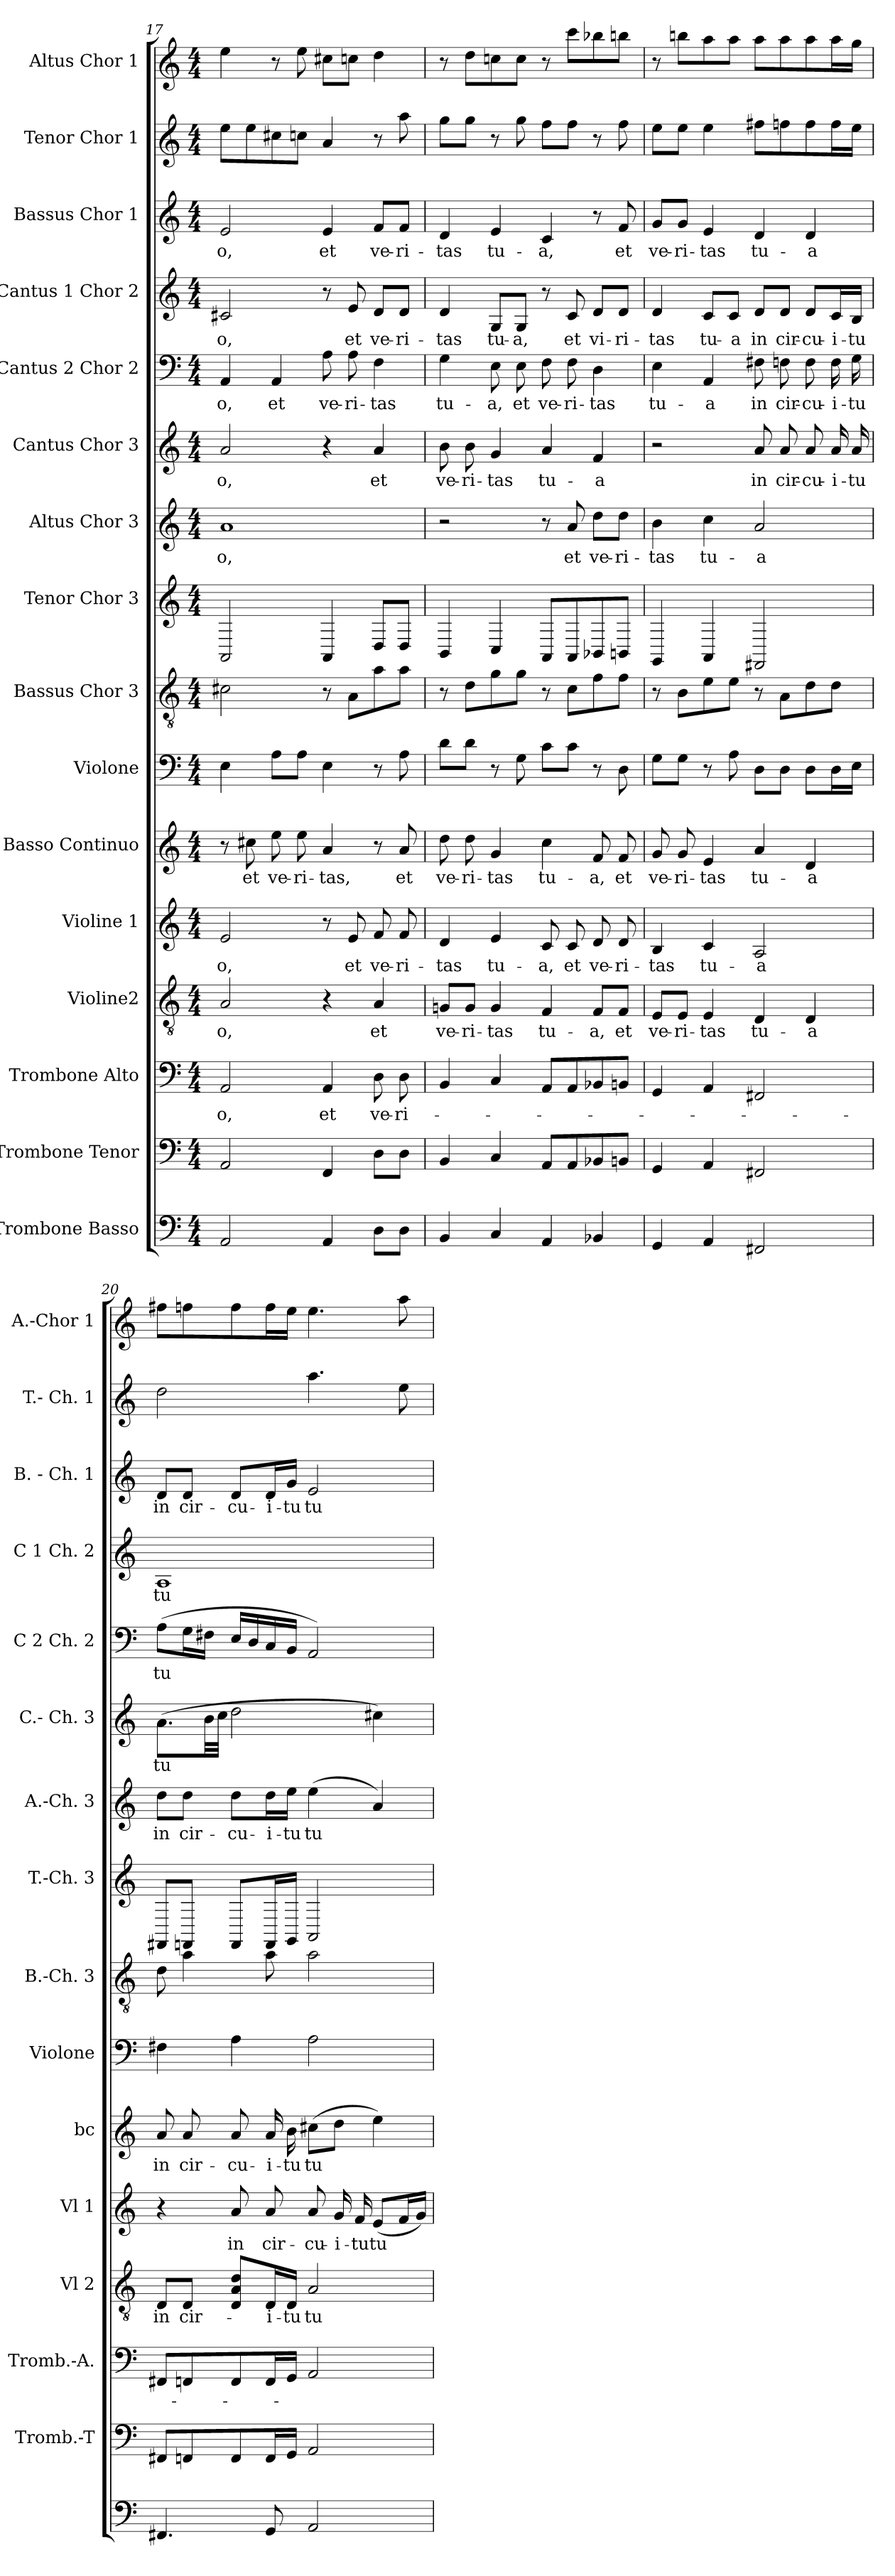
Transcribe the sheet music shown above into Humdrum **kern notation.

**kern	**kern	**kern	**text	**kern	**text	**kern	**text	**kern	**text	**kern	**kern	**kern	**kern	**text	**kern	**text	**kern	**text	**kern	**text	**kern	**text	**kern	**kern
*part16	*part15	*part14	*part14	*part13	*part13	*part12	*part12	*part11	*part11	*part10	*part9	*part8	*part7	*part7	*part6	*part6	*part5	*part5	*part4	*part4	*part3	*part3	*part2	*part1
*staff16	*staff15	*staff14	*staff14	*staff13	*staff13	*staff12	*staff12	*staff11	*staff11	*staff10	*staff9	*staff8	*staff7	*staff7	*staff6	*staff6	*staff5	*staff5	*staff4	*staff4	*staff3	*staff3	*staff2	*staff1
*I"Trombone Basso	*I"Trombone Tenor	*I"Trombone Alto	*	*I"Violine2	*	*I"Violine 1	*	*I"Basso Continuo	*	*I"Violone	*I"Bassus Chor 3	*I"Tenor Chor 3	*I"Altus Chor 3	*	*I"Cantus Chor 3	*	*I"Cantus 2 Chor 2	*	*I"Cantus 1 Chor 2	*	*I"Bassus Chor 1	*	*I"Tenor Chor 1	*I"Altus Chor 1
*	*I'Tromb.-T	*I'Tromb.-A.	*	*I'Vl 2	*	*I'Vl 1	*	*I'bc	*	*I'Violone	*I'B.-Ch. 3	*I'T.-Ch. 3	*I'A.-Ch. 3	*	*I'C.- Ch. 3	*	*I'C 2 Ch. 2	*	*I'C 1 Ch. 2	*	*I'B. - Ch. 1	*	*I'T.- Ch. 1	*I'A.-Chor 1
*clefF4	*clefF4	*clefF4	*	*clefGv2	*	*clefG2	*	*clefG2	*	*clefF4	*clefGv2	*clefG2	*clefG2	*	*clefG2	*	*clefF4	*	*clefG2	*	*clefG2	*	*clefG2	*clefG2
*k[]	*k[]	*k[]	*	*k[]	*	*k[]	*	*k[]	*	*k[]	*k[]	*k[]	*k[]	*	*k[]	*	*k[]	*	*k[]	*	*k[]	*	*k[]	*k[]
*C:	*C:	*C:	*	*C:	*	*C:	*	*C:	*	*C:	*C:	*C:	*C:	*	*C:	*	*C:	*	*C:	*	*C:	*	*C:	*C:
*M4/4	*M4/4	*M4/4	*	*M4/4	*	*M4/4	*	*M4/4	*	*M4/4	*M4/4	*M4/4	*M4/4	*	*M4/4	*	*M4/4	*	*M4/4	*	*M4/4	*	*M4/4	*M4/4
=17	=17	=17	=17	=17	=17	=17	=17	=17	=17	=17	=17	=17	=17	=17	=17	=17	=17	=17	=17	=17	=17	=17	=17	=17
2AA	2AA	2AA	o,	2A	o,	2e	o,	8r	.	4E	2c#X	2AA	1a	o,	2a	o,	4AA	o,	2c#X	o,	2e	o,	8eeL	4ee
.	.	.	.	.	.	.	.	8cc#X	et	.	.	.	.	.	.	.	.	.	.	.	.	.	8ee	.
.	.	.	.	.	.	.	.	8ee	ve-	8AL	.	.	.	.	.	.	4AA	et	.	.	.	.	8cc#X	8r
.	.	.	.	.	.	.	.	8ee	ri-	8AJ	.	.	.	.	.	.	.	.	.	.	.	.	8ccJ	8ee
4AA	4FF	4AA	et	4r	.	8r	.	4a	tas,	4E	8r	4AA	.	.	4r	.	8A	ve-	8r	.	4e	et	4a	8cc#XL
.	.	.	.	.	.	8e	et	.	.	.	8AL	.	.	.	.	.	8A	ri-	8e	et	.	.	.	8ccJ
8DL	8DL	8D	ve-	4A	et	8f	ve-	8r	.	8r	8a	8DL	.	.	4a	et	4F	tas	8d/L	ve-	8f/L	ve-	8r	4dd
8DJ	8DJ	8D	ri-	.	.	8f	ri-	8a	et	8A	8aJ	8DJ	.	.	.	.	.	.	8d/J	ri-	8f/J	ri-	8aa	.
!!LO:LB:g=z
=18	=18	=18	=18	=18	=18	=18	=18	=18	=18	=18	=18	=18	=18	=18	=18	=18	=18	=18	=18	=18	=18	=18	=18	=18
4BB	4BB	4BB	.	8Gn/L	ve-	4d	tas	8dd	ve-	8dL	8r	4BB	2r	.	8b	ve-	4G	tu-	4d	tas	4d	tas	8ggL	8r
.	.	.	.	8G/J	ri-	.	.	8dd	ri-	8dJ	8dL	.	.	.	8b	ri-	.	.	.	.	.	.	8ggJ	8ddL
4C	4C	4C	.	4G	tas	4e	tu-	4g	tas	8r	8g	4C	.	.	4g	tas	8E	a,	8G/L	tu-	4e	tu-	8r	8ccn
.	.	.	.	.	.	.	.	.	.	8G	8gJ	.	.	.	.	.	8E	et	8G/J	a,	.	.	8gg	8ccJ
4AA	8AAL	8AAL	.	4F	tu-	8c	a,	4cc	tu-	8cL	8r	8AAL	8r	.	4a	tu-	8F	ve-	8r	.	4c	a,	8ffL	8r
.	8AA	8AA	.	.	.	8c	et	.	.	8cJ	8cL	8AA	8a	et	.	.	8F	ri-	8c	et	.	.	8ffJ	8cccL
4BB-X	8BB-X	8BB-X	.	8F/L	a,	8d	ve-	8f	a,	8r	8f	8BB-X	8dd\L	ve-	4f	a	4D	tas	8d/L	vi-	8r	.	8r	8bb-X
.	8BBJ	8BBJ	.	8F/J	et	8d	ri-	8f	et	8D	8fJ	8BBJ	8dd\J	ri-	.	.	.	.	8d/J	ri-	8f	et	8ff	8bbJ
=19	=19	=19	=19	=19	=19	=19	=19	=19	=19	=19	=19	=19	=19	=19	=19	=19	=19	=19	=19	=19	=19	=19	=19	=19
4GG	4GG	4GG	.	8E/L	ve-	4B	tas	8g	ve-	8GL	8r	4GG	4b	tas	2r	.	4E	tu-	4d	tas	8g/L	ve-	8eeL	8r
.	.	.	.	8E/J	ri-	.	.	8g	ri-	8GJ	8BL	.	.	.	.	.	.	.	.	.	8g/J	ri-	8eeJ	8bbnL
4AA	4AA	4AA	.	4E	tas	4c	tu-	4e	tas	8r	8e	4AA	4cc	tu-	.	.	4AA	a	8c/L	tu-	4e	tas	4ee	8aa
.	.	.	.	.	.	.	.	.	.	8A	8eJ	.	.	.	.	.	.	.	8c/J	a	.	.	.	8aaJ
2FF#X	2FF#X	2FF#X	.	4D	tu-	2A	a	4a	tu-	8DL	8r	2FF#X	2a	a	8a	in	8F#X	in	8d/L	in	4d	tu-	8ff#XL	8aaL
.	.	.	.	.	.	.	.	.	.	8DJ	8AL	.	.	.	8a	cir-	8F	cir-	8d/J	cir-	.	.	8ff	8aa
.	.	.	.	4D	a	.	.	4d	a	8DL	8d	.	.	.	8a	cu-	8F	cu-	8d/L	cu-	4d	a	8ff	8aa
.	.	.	.	.	.	.	.	.	.	16DL	8dJ	.	.	.	16a	i-	16F	i-	16c/L	i-	.	.	16ffL	16aaL
.	.	.	.	.	.	.	.	.	.	16EJJ	.	.	.	.	16a	tu	16G	tu	16B/JJ	tu	.	.	16eeJJ	16ggJJ
=20	=20	=20	=20	=20	=20	=20	=20	=20	=20	=20	=20	=20	=20	=20	=20	=20	=20	=20	=20	=20	=20	=20	=20	=20
4.FF#X	8FF#XL	8FF#XL	.	8D/L	in	4r	.	8a	in	4F#X	8d	8FF#XL	8dd\L	in	(>8.aL	tu	(>8AL	tu	1A	tu-	8d/L	in	2dd	8ff#XL
.	8FF	8FF	.	8D/J	cir-	.	.	8a	cir-	.	4a	8FFJ	8dd\J	cir-	.	.	16GL	.	.	.	8d/J	cir-	.	8ff
.	.	.	.	.	.	.	.	.	.	.	.	.	.	.	32bLL	.	16F#XJJ	.	.	.	.	.	.	.
.	.	.	.	.	.	.	.	.	.	.	.	.	.	.	32ccJJJ	.	.	.	.	.	.	.	.	.
.	8FF	8FF	.	8D/ 8A/ 8d/L	.	8a	in	8a	cu-	4A	.	8FFL	8dd\L	cu-	2dd	.	16ELL	.	.	.	8d/L	cu-	.	8ff
.	.	.	.	.	.	.	.	.	.	.	.	.	.	.	.	.	16D	.	.	.	.	.	.	.
8GG	16FFL	16FFL	.	16D/L	i-	8a	cir-	16a	i-	.	8a	16FFL	16dd\L	i-	.	.	16C	.	.	.	16d/L	i-	.	16ffL
.	16GGJJ	16GGJJ	.	16D/JJ	tu	.	.	16b	tu	.	.	16GGJJ	16ee\JJ	tu	.	.	16BBJJ	.	.	.	16g/JJ	tu	.	16eeJJ
2AA	2AA	2AA	.	2A	tu-	8a	cu-	(>8cc#XL	tu	2A	2a	2AA	(<4ee	tu	.	.	2AA)	.	.	.	2e	tu-	4.aa	4.ee
.	.	.	.	.	.	16g	i-	8ddJ	.	.	.	.	.	.	.	.	.	.	.	.	.	.	.	.
.	.	.	.	.	.	16f	tu	.	.	.	.	.	.	.	.	.	.	.	.	.	.	.	.	.
.	.	.	.	.	.	(<8eL	tu	4ee)	.	.	.	.	4a)	.	4cc#X)	.	.	.	.	.	.	.	.	.
.	.	.	.	.	.	16fL	.	.	.	.	.	.	.	.	.	.	.	.	.	.	.	.	8ee	8aa
.	.	.	.	.	.	16gJJ)	.	.	.	.	.	.	.	.	.	.	.	.	.	.	.	.	.	.
=	=	=	=	=	=	=	=	=	=	=	=	=	=	=	=	=	=	=	=	=	=	=	=	=
*-	*-	*-	*-	*-	*-	*-	*-	*-	*-	*-	*-	*-	*-	*-	*-	*-	*-	*-	*-	*-	*-	*-	*-	*-
